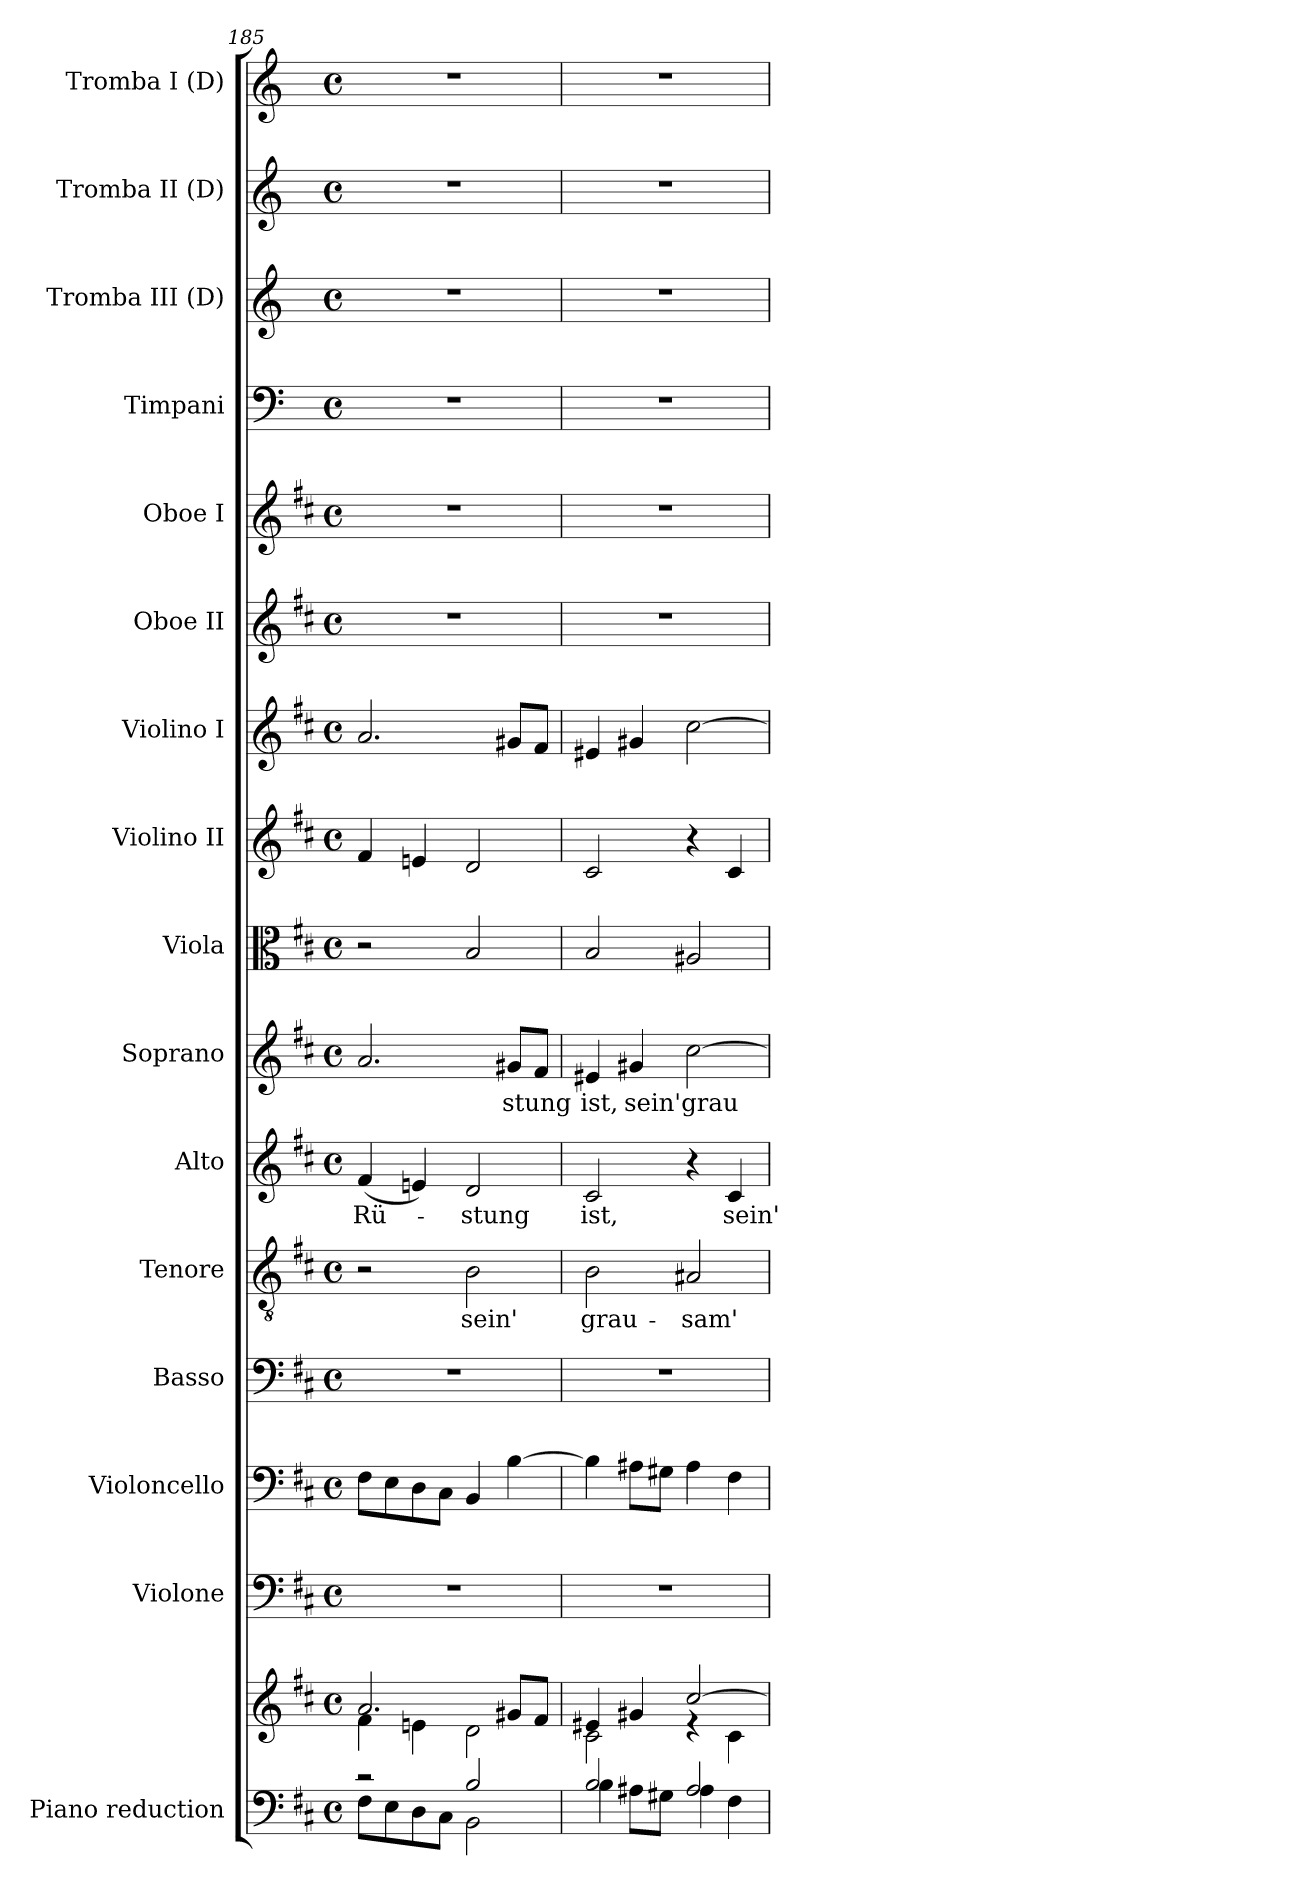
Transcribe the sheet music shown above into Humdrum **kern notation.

**kern	**kern	**kern	**kern	**kern	**kern	**text	**kern	**text	**kern	**text	**kern	**kern	**kern	**kern	**kern	**kern	**kern	**kern	**kern
*part16	*part16	*part15	*part14	*part13	*part12	*part12	*part11	*part11	*part10	*part10	*part9	*part8	*part7	*part6	*part5	*part4	*part3	*part2	*part1
*staff17	*staff16	*staff15	*staff14	*staff13	*staff12	*staff12	*staff11	*staff11	*staff10	*staff10	*staff9	*staff8	*staff7	*staff6	*staff5	*staff4	*staff3	*staff2	*staff1
*I"Piano reduction	*	*I"Violone	*I"Violoncello	*I"Basso	*I"Tenore	*	*I"Alto	*	*I"Soprano	*	*I"Viola	*I"Violino II	*I"Violino I	*I"Oboe II	*I"Oboe I	*I"Timpani	*I"Tromba III (D)	*I"Tromba II (D)	*I"Tromba I (D)
*I'Pno	*	*	*	*	*	*	*	*	*	*	*	*	*	*I'Ob	*I'Ob	*I'Timp	*	*	*
*clefF4	*clefG2	*clefF4	*clefF4	*clefF4	*clefGv2	*	*clefG2	*	*clefG2	*	*clefC3	*clefG2	*clefG2	*clefG2	*clefG2	*clefF4	*clefG2	*clefG2	*clefG2
*	*	*ITrd7c12	*	*	*	*	*	*	*	*	*	*	*	*	*	*	*ITrd-1c-2	*ITrd-1c-2	*ITrd-1c-2
*k[f#c#]	*k[f#c#]	*k[f#c#]	*k[f#c#]	*k[f#c#]	*k[f#c#]	*	*k[f#c#]	*	*k[f#c#]	*	*k[f#c#]	*k[f#c#]	*k[f#c#]	*k[f#c#]	*k[f#c#]	*k[]	*k[f#c#]	*k[f#c#]	*k[f#c#]
*M4/4	*M4/4	*M4/4	*M4/4	*M4/4	*M4/4	*	*M4/4	*	*M4/4	*	*M4/4	*M4/4	*M4/4	*M4/4	*M4/4	*M4/4	*M4/4	*M4/4	*M4/4
*met(c)	*met(c)	*met(c)	*met(c)	*met(c)	*met(c)	*	*met(c)	*	*met(c)	*	*met(c)	*met(c)	*met(c)	*met(c)	*met(c)	*met(c)	*met(c)	*met(c)	*met(c)
=185	=185	=185	=185	=185	=185	=185	=185	=185	=185	=185	=185	=185	=185	=185	=185	=185	=185	=185	=185
*^	*^	*	*	*	*	*	*	*	*	*	*	*	*	*	*	*	*	*	*
!	!	!	!	!	!	!	!	!	!	!LO:LY:b	!	!	!	!	!	!	!	!	!	!	!
2r	8F#\L	2.a/	4f#\	1r	8F#\L	1r	2r	.	(<4f#/	Rü-	2.a/	.	2r	4f#/	2.a/	1r	1r	1r	1r	1r	1r
.	8E\	.	.	.	8E\	.	.	.	.	.	.	.	.	.	.	.	.	.	.	.	.
.	8D\	.	4en\	.	8D\	.	.	.	4en/)	.	.	.	.	4en/	.	.	.	.	.	.	.
.	8C#\J	.	.	.	8C#\J	.	.	.	.	.	.	.	.	.	.	.	.	.	.	.	.
!	!	!	!	!	!	!	!	!LO:LY:b	!	!LO:LY:b	!	!	!	!	!	!	!	!	!	!	!
2B/	2BB\	.	2d\	.	4BB/	.	2B\	sein'	2d/	-stung	.	.	2B/	2d/	.	.	.	.	.	.	.
!	!	!	!	!	!	!	!	!	!	!	!	!LO:LY:b	!	!	!	!	!	!	!	!	!
.	.	8g#X/L	.	.	[4B\	.	.	.	.	.	8g#X/L	-stung	.	.	8g#X/L	.	.	.	.	.	.
.	.	8f#/J	.	.	.	.	.	.	.	.	8f#/J	.	.	.	8f#/J	.	.	.	.	.	.
=186	=186	=186	=186	=186	=186	=186	=186	=186	=186	=186	=186	=186	=186	=186	=186	=186	=186	=186	=186	=186	=186
!	!	!	!	!	!	!	!	!LO:LY:b	!	!LO:LY:b	!	!LO:LY:b	!	!	!	!	!	!	!	!	!
2B/	4B\	4e#X/	2c#\	1r	4B\]	1r	2B\	grau-	2c#/	ist,	4e#X/	ist,	2B/	2c#/	4e#X/	1r	1r	1r	1r	1r	1r
!	!	!	!	!	!	!	!	!	!	!	!	!LO:LY:b	!	!	!	!	!	!	!	!	!
.	8A#X\L	4g#X/	.	.	8A#X\L	.	.	.	.	.	4g#X/	sein'	.	.	4g#X/	.	.	.	.	.	.
.	8G#X\J	.	.	.	8G#X\J	.	.	.	.	.	.	.	.	.	.	.	.	.	.	.	.
!	!	!	!	!	!	!	!	!LO:LY:b	!	!	!	!LO:LY:b	!	!	!	!	!	!	!	!	!
2A#/	4A#\	[2cc#/	4re	.	4A#\	.	2A#X/	sam'	4r	.	[2cc#\	grau-	2A#X/	4r	[2cc#\	.	.	.	.	.	.
!	!	!	!	!	!	!	!	!	!	!LO:LY:b	!	!	!	!	!	!	!	!	!	!	!
.	4F#\	.	4c#\	.	4F#\	.	.	.	4c#/	sein'	.	.	.	4c#/	.	.	.	.	.	.	.
*v	*v	*	*	*	*	*	*	*	*	*	*	*	*	*	*	*	*	*	*	*	*
*	*v	*v	*	*	*	*	*	*	*	*	*	*	*	*	*	*	*	*	*	*
=	=	=	=	=	=	=	=	=	=	=	=	=	=	=	=	=	=	=	=
*-	*-	*-	*-	*-	*-	*-	*-	*-	*-	*-	*-	*-	*-	*-	*-	*-	*-	*-	*-
